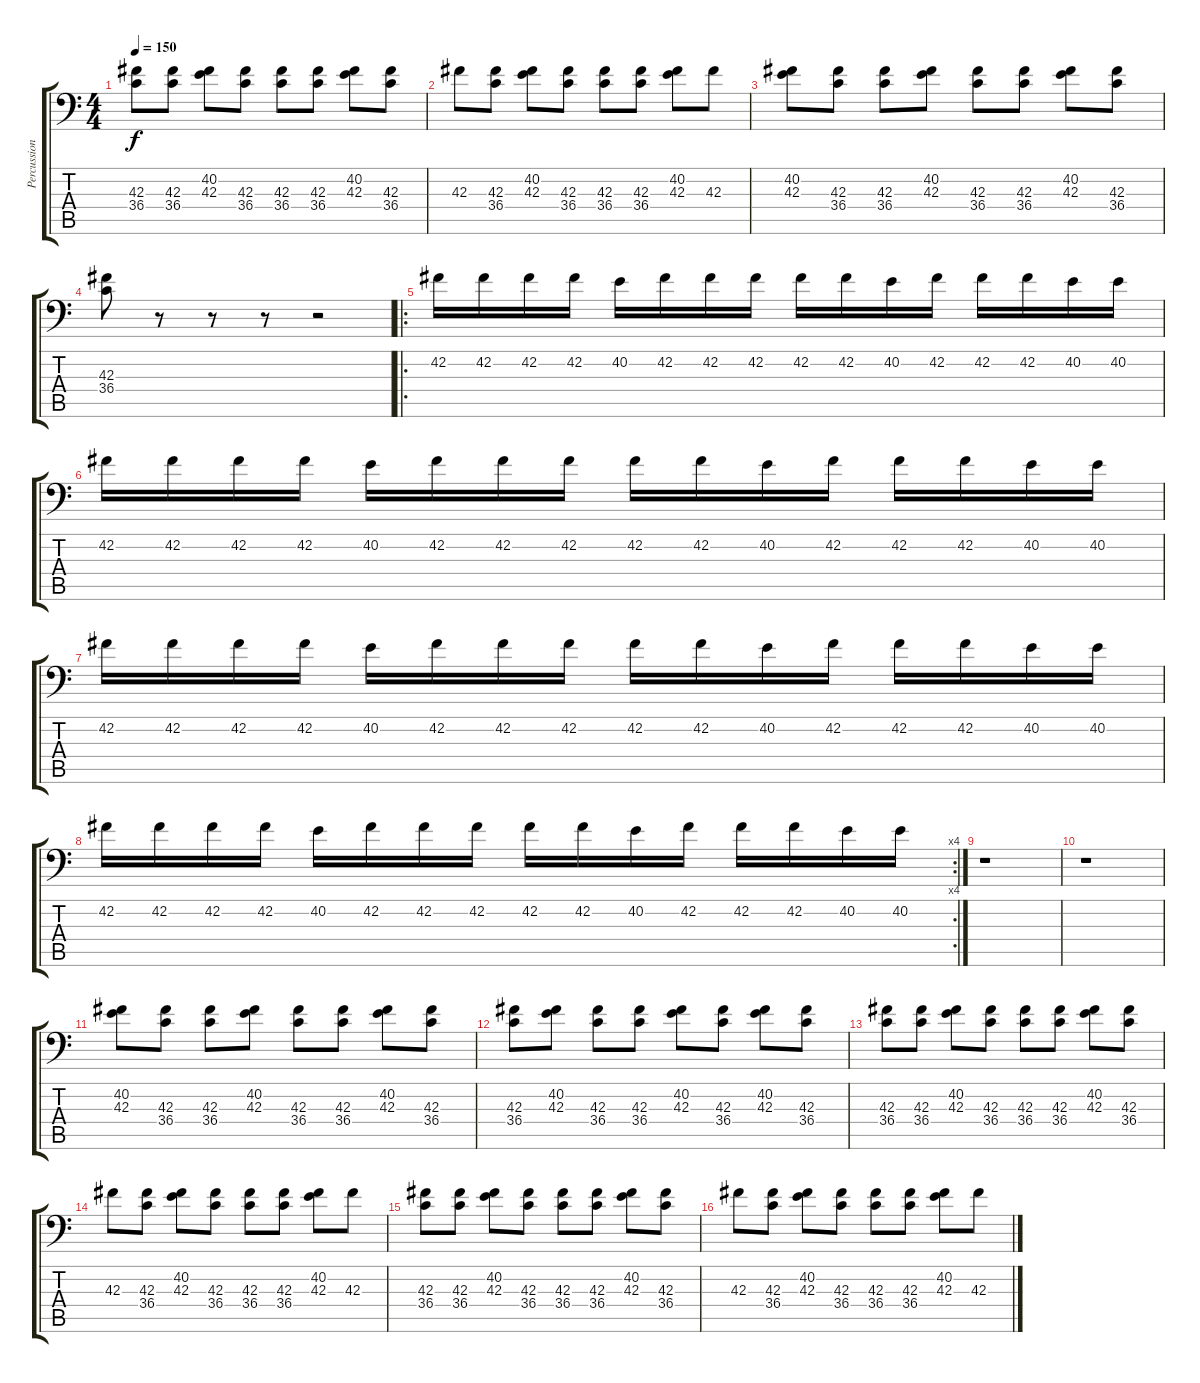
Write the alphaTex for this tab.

\track ("Percussion" "Percussion") {instrument acousticgrandpiano}
\staff {score tabs}
\tuning (C-1 C-1 C-1 C-1 C-1 C-1) {hide}
\ts (4 4)
\tempo 150
\clef f4
\ks c
(42.3 36.4).8{dy f} (42.3 36.4).8 (40.2 42.3).8 (42.3 36.4).8 (42.3 36.4).8 (42.3 36.4).8 (40.2 42.3).8 (42.3 36.4).8 |
42.3.8 (42.3 36.4).8 (40.2 42.3).8 (42.3 36.4).8 (42.3 36.4).8 (42.3 36.4).8 (40.2 42.3).8 42.3.8 |
(40.2 42.3).8 (42.3 36.4).8 (42.3 36.4).8 (40.2 42.3).8 (42.3 36.4).8 (42.3 36.4).8 (40.2 42.3).8 (42.3 36.4).8 |
(42.3 36.4).8 r.8 r.8 r.8 r.2 |
\ro
42.2.16 42.2.16 42.2.16 42.2.16 40.2.16 42.2.16 42.2.16 42.2.16 42.2.16 42.2.16 40.2.16 42.2.16 42.2.16 42.2.16 40.2.16 40.2.16 |
42.2.16 42.2.16 42.2.16 42.2.16 40.2.16 42.2.16 42.2.16 42.2.16 42.2.16 42.2.16 40.2.16 42.2.16 42.2.16 42.2.16 40.2.16 40.2.16 |
42.2.16 42.2.16 42.2.16 42.2.16 40.2.16 42.2.16 42.2.16 42.2.16 42.2.16 42.2.16 40.2.16 42.2.16 42.2.16 42.2.16 40.2.16 40.2.16 |
\rc 4
42.2.16 42.2.16 42.2.16 42.2.16 40.2.16 42.2.16 42.2.16 42.2.16 42.2.16 42.2.16 40.2.16 42.2.16 42.2.16 42.2.16 40.2.16 40.2.16 |
r.1 |
r.1 |
(40.2 42.3).8 (42.3 36.4).8 (42.3 36.4).8 (40.2 42.3).8 (42.3 36.4).8 (42.3 36.4).8 (40.2 42.3).8 (42.3 36.4).8 |
(42.3 36.4).8 (40.2 42.3).8 (42.3 36.4).8 (42.3 36.4).8 (40.2 42.3).8 (42.3 36.4).8 (40.2 42.3).8 (42.3 36.4).8 |
(42.3 36.4).8 (42.3 36.4).8 (40.2 42.3).8 (42.3 36.4).8 (42.3 36.4).8 (42.3 36.4).8 (40.2 42.3).8 (42.3 36.4).8 |
42.3.8 (42.3 36.4).8 (40.2 42.3).8 (42.3 36.4).8 (42.3 36.4).8 (42.3 36.4).8 (40.2 42.3).8 42.3.8 |
(42.3 36.4).8 (42.3 36.4).8 (40.2 42.3).8 (42.3 36.4).8 (42.3 36.4).8 (42.3 36.4).8 (40.2 42.3).8 (42.3 36.4).8 |
42.3.8 (42.3 36.4).8 (40.2 42.3).8 (42.3 36.4).8 (42.3 36.4).8 (42.3 36.4).8 (40.2 42.3).8 42.3.8
